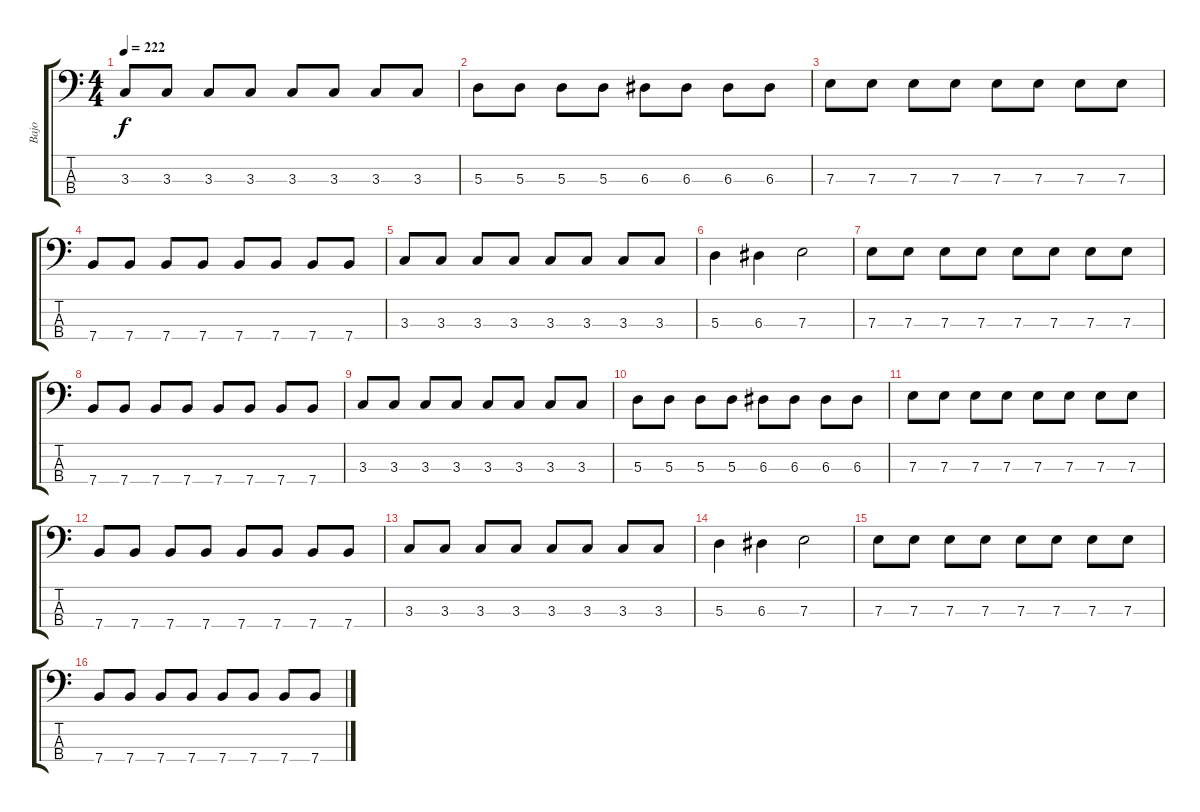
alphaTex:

\track ("Bajo" "Bajo") {instrument electricbassfinger}
\staff {score tabs}
\tuning (G2 D2 A1 E1) {hide}
\ts (4 4)
\tempo 222
\clef f4
\ks c
3.3.8{dy f} 3.3.8 3.3.8 3.3.8 3.3.8 3.3.8 3.3.8 3.3.8 |
5.3.8 5.3.8 5.3.8 5.3.8 6.3.8 6.3.8 6.3.8 6.3.8 |
7.3.8 7.3.8 7.3.8 7.3.8 7.3.8 7.3.8 7.3.8 7.3.8 |
7.4.8 7.4.8 7.4.8 7.4.8 7.4.8 7.4.8 7.4.8 7.4.8 |
3.3.8 3.3.8 3.3.8 3.3.8 3.3.8 3.3.8 3.3.8 3.3.8 |
5.3.4 6.3.4 7.3.2 |
7.3.8 7.3.8 7.3.8 7.3.8 7.3.8 7.3.8 7.3.8 7.3.8 |
7.4.8 7.4.8 7.4.8 7.4.8 7.4.8 7.4.8 7.4.8 7.4.8 |
3.3.8 3.3.8 3.3.8 3.3.8 3.3.8 3.3.8 3.3.8 3.3.8 |
5.3.8 5.3.8 5.3.8 5.3.8 6.3.8 6.3.8 6.3.8 6.3.8 |
7.3.8 7.3.8 7.3.8 7.3.8 7.3.8 7.3.8 7.3.8 7.3.8 |
7.4.8 7.4.8 7.4.8 7.4.8 7.4.8 7.4.8 7.4.8 7.4.8 |
3.3.8 3.3.8 3.3.8 3.3.8 3.3.8 3.3.8 3.3.8 3.3.8 |
5.3.4 6.3.4 7.3.2 |
7.3.8 7.3.8 7.3.8 7.3.8 7.3.8 7.3.8 7.3.8 7.3.8 |
7.4.8 7.4.8 7.4.8 7.4.8 7.4.8 7.4.8 7.4.8 7.4.8
